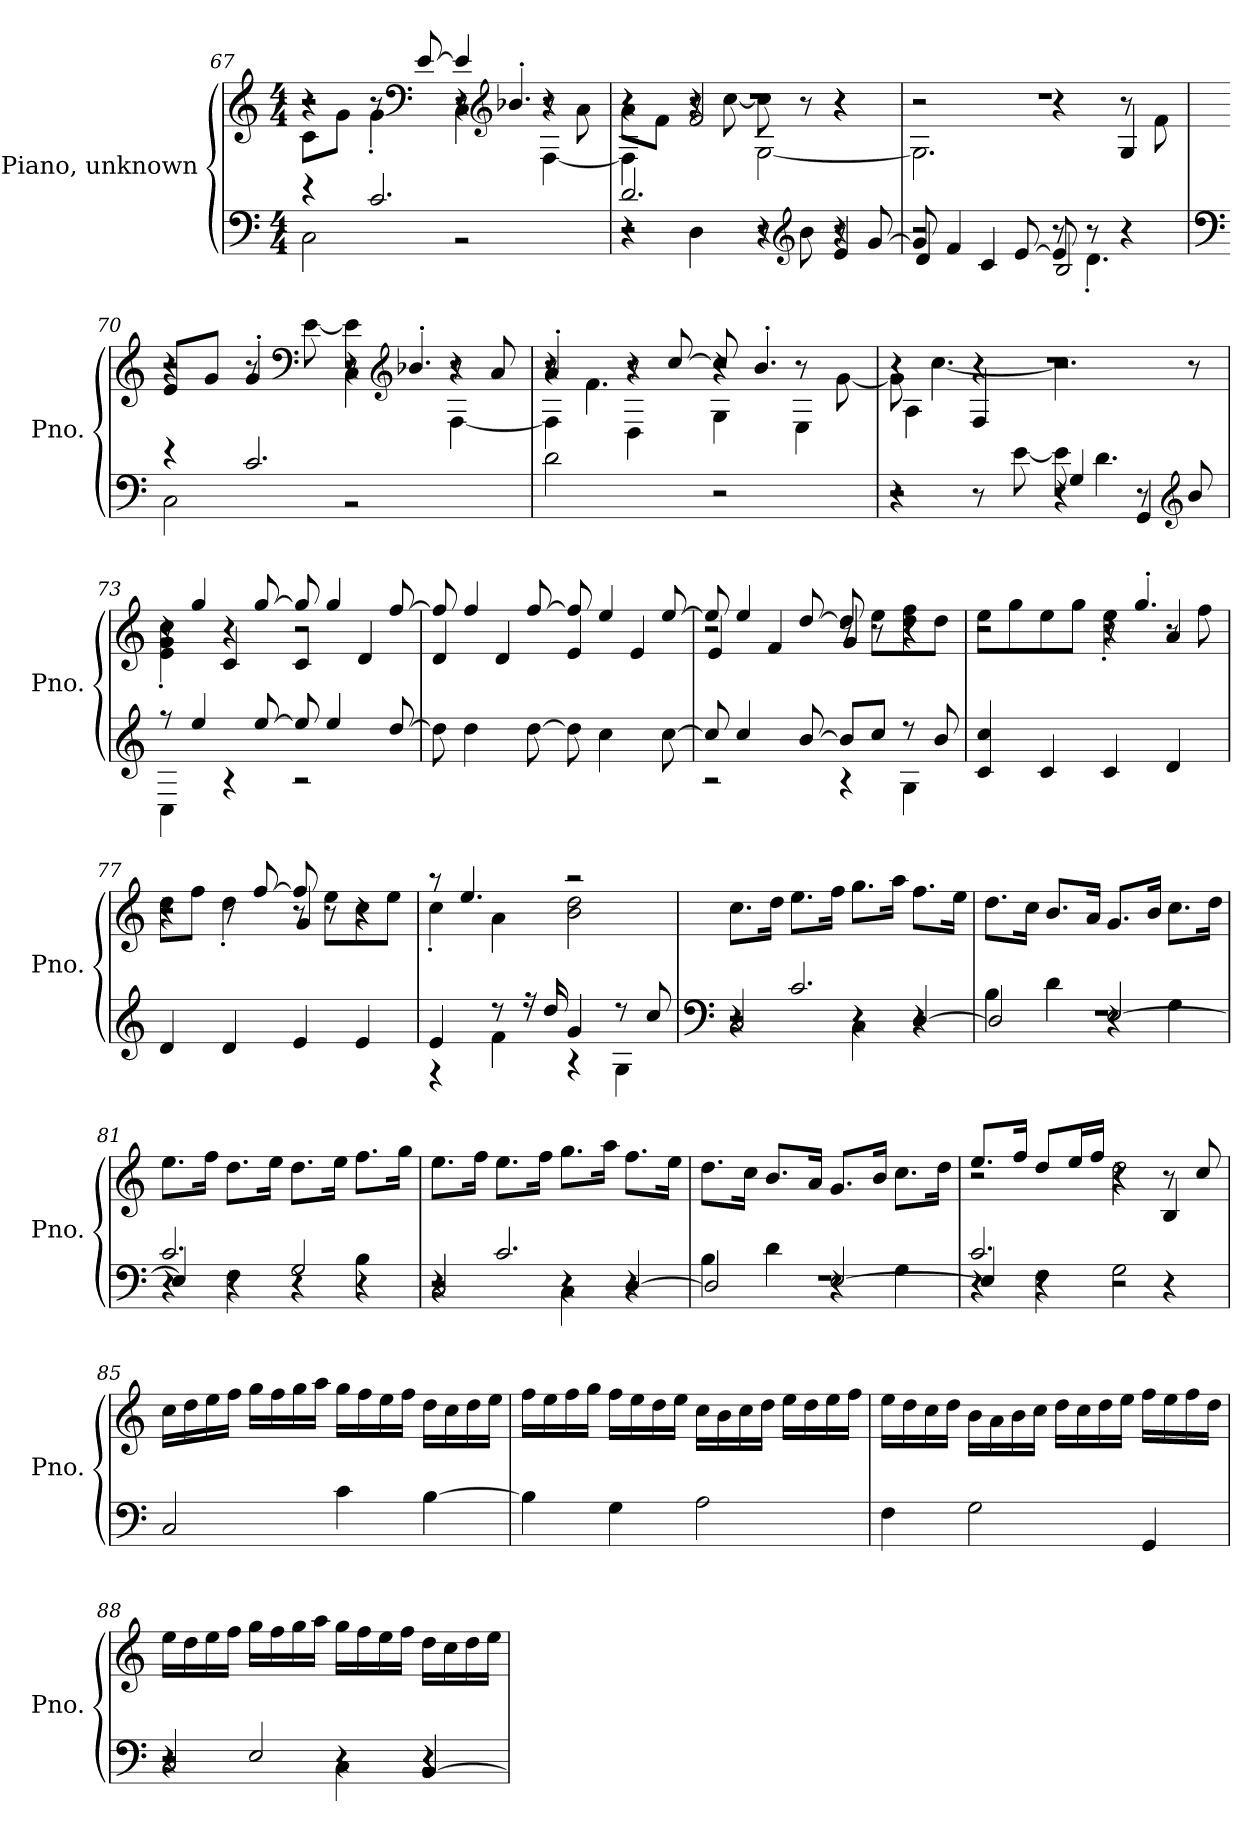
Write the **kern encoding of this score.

**kern	**kern
*part1	*part1
*staff2	*staff1
*I"Piano, unknown	*
*I'Pno.	*
*clefF4	*clefG2
*k[]	*k[]
*M4/4	*M4/4
=67	=67
*^	*^
*	*	*	*^
*	*	*	*	*^
4r	2C\	2r	8c\L	4r	2r
.	.	.	8g\J	.	.
2.c/	.	.	4g'\	8r	.
*	*	*clefF4	*	*	*
.	.	.	.	[8e/	.
.	2r	8r	4r	4e/]	4C\
*	*	*clefG2	*	*	*
.	.	4.b-X'/	.	.	.
.	.	.	8r	4r	[4F\
.	.	.	8a\	.	.
=68	=68	=68	=68	=68	=68
*	*^	*	*	*	*
2r	4r	2.d/	1r	8a\L	4r	4F\]
.	.	.	.	8f\J	.	.
.	4D\	.	.	4r	2f/	8r
.	.	.	.	.	.	[8cc\
4r	8r	.	.	[2G\	.	8cc\]
*clefG2	*	*	*	*	*	*
.	8b\	.	.	.	.	8r
8r	4r	4e/	.	.	4r	4r
[8g/	.	.	.	.	.	.
*	*	*	*	*	*v	*v
!!LO:PB:g=z
=69	=69	=69	=69	=69	=69
8g/]	2r	4d/	1r	2.G\]	2r
4f/	.	.	.	.	.
.	.	4c/	.	.	.
[8e/	.	.	.	.	.
8e/]	8r	2B/	.	.	4r
8r	4.d'\	.	.	.	.
4r	.	.	.	8r	4G/
.	.	.	.	8f\	.
*v	*v	*v	*	*	*
*	*v	*v	*v
=70	=70
*clefF4	*
*^	*^
*	*	*	*^
*	*	*	*	*^
4r	2C\	2r	4r	8e/L	2r
.	.	.	.	8g/J	.
2.c/	.	.	8r	4g'/	.
*	*	*clefF4	*	*	*
.	.	.	[8e\	.	.
.	2r	8r	4e\]	4r	4C\
*	*	*clefG2	*	*	*
.	.	4.b-X'/	.	.	.
.	.	.	4r	8r	[4F\
.	.	.	.	8a/	.
*v	*v	*	*	*	*
=71	=71	=71	=71	=71
2d\	4r	8r	4a'/	4F\]
.	.	4.f\	.	.
.	8r	.	4r	4D\
.	[8cc/	.	.	.
2r	8cc/]	4r	2r	4G\
.	4.b'/	.	.	.
.	.	8r	.	4E\
.	.	[8g\	.	.
!!LO:LB:g=z	!!	!!	!!
=72	=72	=72	=72	=72
*^	*	*	*	*
*	*^	*	*	*	*
2r	4r	2r	1r	8g\]	4r	4A\
.	.	.	.	[4.cc\	.	.
.	8r	.	.	.	4F/	4r
.	[8e\	.	.	.	.	.
4r	8e\]	4G/	.	4.cc\]	2r	2r
.	4.d\	.	.	.	.	.
8r	.	4GG/	.	.	.	.
*clefG2	*	*	*	*	*	*
8b/	.	.	.	8r	.	.
*	*v	*v	*	*	*	*
*	*	*	*	*v	*v
=73	=73	=73	=73	=73
8r	4C\	8r	4e\' 4g\' 4cc\'	4r
4ee/	.	4gg/	.	.
.	4r	.	4r	4c/
[8ee/	.	[8gg/	.	.
8ee/]	2r	8gg/]	2r	4c/
4ee/	.	4gg/	.	.
.	.	.	.	4d/
[8dd/	.	[8ff/	.	.
*v	*v	*	*	*
*	*	*v	*v
=74	=74	=74
8dd\]	8ff/]	4d/
4dd\	4ff/	.
.	.	4d/
[8dd\	[8ff/	.
8dd\]	8ff/]	4e/
4cc\	4ee/	.
.	.	4e/
[8cc\	[8ee/	.
!!LO:LB:g=z
=75	=75	=75
*^	*	*^
8cc/]	2r	8ee/]	2r	4e/
4cc/	.	4ee/	.	.
.	.	.	.	4f/
[8b/	.	[8dd/	.	.
8b/L]	4r	8dd/]	8r	4g/
8cc/J	.	8r	8ee\L	.
8r	4G\	4r	8dd\ 8ff\	4r
8b/	.	.	8dd\J	.
*v	*v	*	*	*
=76	=76	=76	=76
4c/ 4cc/	2r	8ee\L	2r
.	.	8gg\	.
4c/	.	8ee\	.
.	.	8gg\J	.
4c/	8r	4ee'\	4r
.	4.gg'/	.	.
4d/	.	8r	4a/
.	.	8ff\	.
=77	=77	=77	=77
4d/	4r	8dd\L	2r
.	.	8ff\J	.
4d/	8r	4dd'\	.
.	[8ff/	.	.
4e/	8ff/]	8r	4g/
.	8r	8ee\L	.
4e/	4r	8cc\	4r
.	.	8ee\J	.
*	*	*v	*v
=78	=78	=78
*^	*	*
4e/	4r	8r	4cc'\
.	.	4.ee/	.
8r	4f\	.	4a\
16r	.	.	.
16dd/	.	.	.
4g/	4r	2r	2b\ 2dd\
8r	4G\	.	.
8cc/	.	.	.
*v	*v	*	*
*	*v	*v
!!LO:LB:g=z
=79	=79
*clefF4	*
*^	*
*	*^	*
4r	2r	2C/	8.cc\L
.	.	.	16dd\Jk
2.c/	.	.	8.ee\L
.	.	.	16ff\Jk
.	4C\	4r	8.gg\L
.	.	.	16aa\Jk
.	4r	[4D/	8.ff\L
.	.	.	16ee\Jk
=80	=80	=80	=80
1r	4B\	2D/]	8.dd\L
.	.	.	16cc\Jk
.	4d\	.	8.b/L
.	.	.	16a/Jk
.	4r	[2E/	8.g/L
.	.	.	16b/Jk
.	4G\	.	8.cc\L
.	.	.	16dd\Jk
=81	=81	=81	=81
2.c/	4r	4E/]	8.ee\L
.	.	.	16ff\Jk
.	4F\	4r	8.dd\L
.	.	.	16ee\Jk
.	4r	2G/	8.dd\L
.	.	.	16ee\Jk
4r	4B\	.	8.ff\L
.	.	.	16gg\Jk
=82	=82	=82	=82
4r	2r	2C/	8.ee\L
.	.	.	16ff\Jk
2.c/	.	.	8.ee\L
.	.	.	16ff\Jk
.	4C\	4r	8.gg\L
.	.	.	16aa\Jk
.	4r	[4D/	8.ff\L
.	.	.	16ee\Jk
!!LO:LB:g=z
=83	=83	=83	=83
1r	4B\	2D/]	8.dd\L
.	.	.	16cc\Jk
.	4d\	.	8.b/L
.	.	.	16a/Jk
.	4r	[2E/	8.g/L
.	.	.	16b/Jk
.	4G\	.	8.cc\L
.	.	.	16dd\Jk
=84	=84	=84	=84
*	*	*	*^
*	*	*	*	*^
2.c/	4r	4E/]	8.ee/L	2r	2r
.	.	.	16ff/Jk	.	.
.	4F\	4r	8dd/L	.	.
.	.	.	16ee/L	.	.
.	.	.	16ff/JJ	.	.
.	2G\	2r	4r	2dd\	4r
4r	.	.	8r	.	4B/
.	.	.	8cc/	.	.
*v	*v	*v	*	*	*
*	*v	*v	*v
=85	=85
2C/	16cc\LL
.	16dd\
.	16ee\
.	16ff\JJ
.	16gg\LL
.	16ff\
.	16gg\
.	16aa\JJ
4c\	16gg\LL
.	16ff\
.	16ee\
.	16ff\JJ
[4B\	16dd\LL
.	16cc\
.	16dd\
.	16ee\JJ
!!LO:LB:g=z
=86	=86
4B\]	16ff\LL
.	16ee\
.	16ff\
.	16gg\JJ
4G\	16ff\LL
.	16ee\
.	16dd\
.	16ee\JJ
2A\	16cc\LL
.	16b\
.	16cc\
.	16dd\JJ
.	16ee\LL
.	16dd\
.	16ee\
.	16ff\JJ
=87	=87
4F\	16ee\LL
.	16dd\
.	16cc\
.	16dd\JJ
2G\	16b\LL
.	16a\
.	16b\
.	16cc\JJ
.	16dd\LL
.	16cc\
.	16dd\
.	16ee\JJ
4GG/	16ff\LL
.	16ee\
.	16ff\
.	16dd\JJ
=88	=88
*^	*
*	*^	*
4r	2r	2C/	16ee\LL
.	.	.	16dd\
.	.	.	16ee\
.	.	.	16ff\JJ
2E/	.	.	16gg\LL
.	.	.	16ff\
.	.	.	16gg\
.	.	.	16aa\JJ
.	4C\	4r	16gg\LL
.	.	.	16ff\
.	.	.	16ee\
.	.	.	16ff\JJ
4r	4r	[4BB/	16dd\LL
.	.	.	16cc\
.	.	.	16dd\
.	.	.	16ee\JJ
*v	*v	*v	*
=	=
*-	*-
